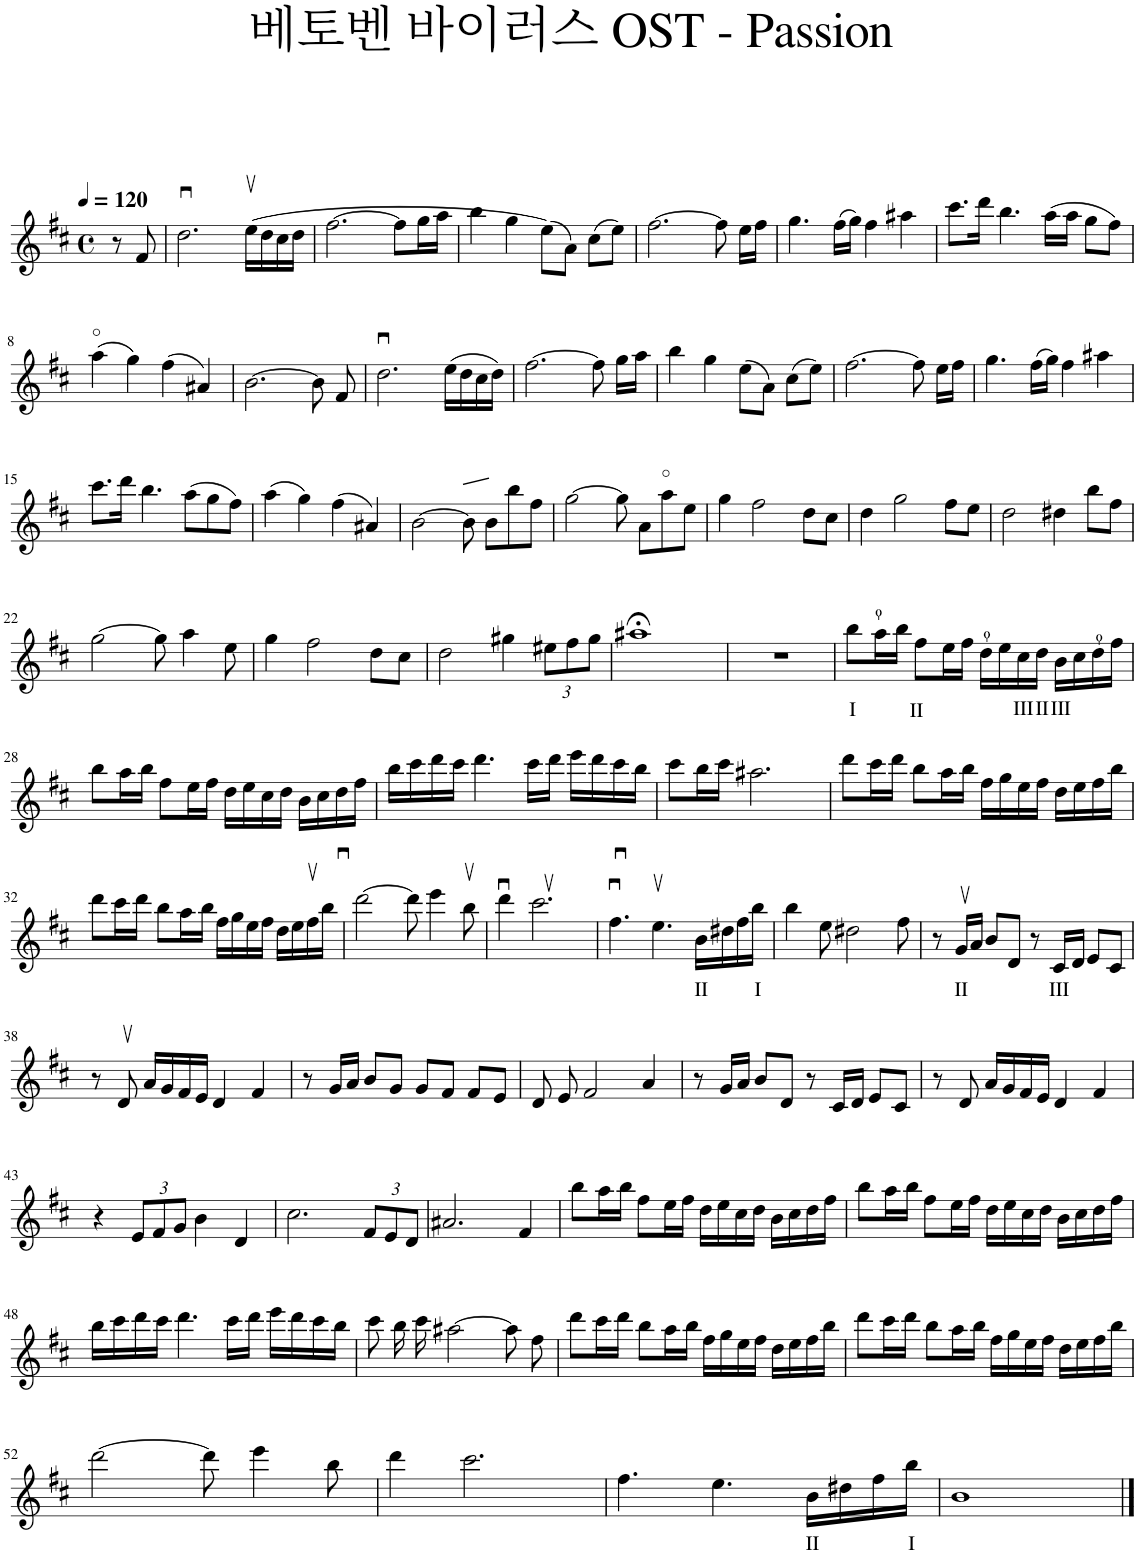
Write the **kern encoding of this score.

**kern	**text
*part1	*part1
*staff1	*staff1
*I"Flute	*
*I'Fl.	*
*clefG2	*
*k[f#c#]	*
*M4/4	*
*met(c)	*
*MM120	*
=1	=1
8r	.
8f#/	.
=2	=2
2.dd\	.
[16ee\LL	.
16dd\	.
16cc#\	.
16dd\JJ	.
=3	=3
[2.ff#\	.
8ff#\L]	.
16gg\L	.
16aa\JJ	.
=4	=4
4bb\	.
4gg\	.
(8ee\L]	.
8a\J)	.
(8cc#\L	.
8ee\J)	.
=5	=5
[2.ff#\	.
8ff#\]	.
16ee\LL	.
16ff#\JJ	.
=6	=6
4.gg\	.
(16ff#\LL	.
16gg\JJ)	.
4ff#\	.
4aa#X\	.
=7	=7
8.ccc#\L	.
16ddd\Jk	.
4.bb\	.
(16aa\LL	.
16aa\JJ	.
8gg\L	.
8ff#\J)	.
!!LO:LB:g=z
=8	=8
(4aa\	.
4gg\)	.
(4ff#\	.
4a#X/)	.
=9	=9
[2.b\	.
8b\]	.
8f#/	.
=10	=10
2.dd\	.
(16ee\LL	.
16dd\	.
16cc#\	.
16dd\JJ)	.
=11	=11
[2.ff#\	.
8ff#\]	.
16gg\LL	.
16aa\JJ	.
=12	=12
4bb\	.
4gg\	.
(8ee\L	.
8a\J)	.
(8cc#\L	.
8ee\J)	.
=13	=13
[2.ff#\	.
8ff#\]	.
16ee\LL	.
16ff#\JJ	.
=14	=14
4.gg\	.
(16ff#\LL	.
16gg\JJ)	.
4ff#\	.
4aa#X\	.
!!LO:LB:g=z
=15	=15
8.ccc#\L	.
16ddd\Jk	.
4.bb\	.
(8aa\L	.
8gg\	.
8ff#\J)	.
=16	=16
(4aa\	.
4gg\)	.
(4ff#\	.
4a#X/)	.
=17	=17
[2b\	.
8b\]	.
8b\L	.
8bb\	.
8ff#\J	.
=18	=18
[2gg\	.
8gg\]	.
8a\L	.
8aa\	.
8ee\J	.
=19	=19
4gg\	.
2ff#\	.
8dd\L	.
8cc#\J	.
=20	=20
4dd\	.
2gg\	.
8ff#\L	.
8ee\J	.
=21	=21
2dd\	.
4dd#X\	.
8bb\L	.
8ff#\J	.
!!LO:LB:g=z
=22	=22
[2gg\	.
8gg\]	.
4aa\	.
8ee\	.
=23	=23
4gg\	.
2ff#\	.
8dd\L	.
8cc#\J	.
=24	=24
2dd\	.
4gg#X\	.
*Xbrackettup	*
12ee#X\L	.
12ff#\	.
12gg#\J	.
=25	=25
1aa#X;<	.
=26	=26
1r	.
=27	=27
!	!LO:LY:b
8bb\L	I
16aa\L	.
16bb\JJ	.
!	!LO:LY:b
8ff#\L	II
16ee\L	.
16ff#\JJ	.
16dd\LL	.
16ee\	.
!	!LO:LY:b
16cc#\	III
!	!LO:LY:b
16dd\JJ	II
!	!LO:LY:b
16b\LL	III
16cc#\	.
16dd\	.
16ff#\JJ	.
!!LO:LB:g=z
=28	=28
8bb\L	.
16aa\L	.
16bb\JJ	.
8ff#\L	.
16ee\L	.
16ff#\JJ	.
16dd\LL	.
16ee\	.
16cc#\	.
16dd\JJ	.
16b\LL	.
16cc#\	.
16dd\	.
16ff#\JJ	.
=29	=29
16bb\LL	.
16ccc#\	.
16ddd\	.
16ccc#\JJ	.
4.ddd\	.
16ccc#\LL	.
16ddd\JJ	.
16eee\LL	.
16ddd\	.
16ccc#\	.
16bb\JJ	.
=30	=30
8ccc#\L	.
16bb\L	.
16ccc#\JJ	.
2.aa#X\	.
=31	=31
8ddd\L	.
16ccc#\L	.
16ddd\JJ	.
8bb\L	.
16aa\L	.
16bb\JJ	.
16ff#\LL	.
16gg\	.
16ee\	.
16ff#\JJ	.
16dd\LL	.
16ee\	.
16ff#\	.
16bb\JJ	.
!!LO:LB:g=z
=32	=32
8ddd\L	.
16ccc#\L	.
16ddd\JJ	.
8bb\L	.
16aa\L	.
16bb\JJ	.
16ff#\LL	.
16gg\	.
16ee\	.
16ff#\JJ	.
16dd\LL	.
16ee\	.
16ff#\	.
16bb\JJ	.
=33	=33
[2ddd\	.
8ddd\]	.
4eee\	.
8bb\	.
=34	=34
4ddd\	.
2.ccc#\	.
=35	=35
4.ff#\	.
4.ee\	.
!	!LO:LY:b
16b\LL	II
16dd#X\	.
16ff#\	.
!	!LO:LY:b
16bb\JJ	I
=36	=36
4bb\	.
8ee\	.
2dd#X\	.
8ff#\	.
=37	=37
8r	.
!	!LO:LY:b
16g/LL	II
16a/JJ	.
8b/L	.
8d/J	.
8r	.
!	!LO:LY:b
16c#/LL	III
16d/JJ	.
8e/L	.
8c#/J	.
!!LO:LB:g=z
=38	=38
8r	.
8d/	.
16a/LL	.
16g/	.
16f#/	.
16e/JJ	.
4d/	.
4f#/	.
=39	=39
8r	.
16g/LL	.
16a/JJ	.
8b/L	.
8g/J	.
8g/L	.
8f#/J	.
8f#/L	.
8e/J	.
=40	=40
8d/	.
8e/	.
2f#/	.
4a/	.
=41	=41
8r	.
16g/LL	.
16a/JJ	.
8b/L	.
8d/J	.
8r	.
16c#/LL	.
16d/JJ	.
8e/L	.
8c#/J	.
=42	=42
8r	.
8d/	.
16a/LL	.
16g/	.
16f#/	.
16e/JJ	.
4d/	.
4f#/	.
!!LO:LB:g=z
=43	=43
4r	.
12e/L	.
12f#/	.
12g/J	.
4b\	.
4d/	.
=44	=44
2.cc#\	.
12f#/L	.
12e/	.
12d/J	.
=45	=45
2.a#X/	.
4f#/	.
=46	=46
8bb\L	.
16aa\L	.
16bb\JJ	.
8ff#\L	.
16ee\L	.
16ff#\JJ	.
16dd\LL	.
16ee\	.
16cc#\	.
16dd\JJ	.
16b\LL	.
16cc#\	.
16dd\	.
16ff#\JJ	.
=47	=47
8bb\L	.
16aa\L	.
16bb\JJ	.
8ff#\L	.
16ee\L	.
16ff#\JJ	.
16dd\LL	.
16ee\	.
16cc#\	.
16dd\JJ	.
16b\LL	.
16cc#\	.
16dd\	.
16ff#\JJ	.
!!LO:LB:g=z
=48	=48
16bb\LL	.
16ccc#\	.
16ddd\	.
16ccc#\JJ	.
4.ddd\	.
16ccc#\LL	.
16ddd\JJ	.
16eee\LL	.
16ddd\	.
16ccc#\	.
16bb\JJ	.
=49	=49
8ccc#\	.
16bb\	.
16ccc#\	.
[2aa#X\	.
8aa#\]	.
8ff#\	.
=50	=50
8ddd\L	.
16ccc#\L	.
16ddd\JJ	.
8bb\L	.
16aa\L	.
16bb\JJ	.
16ff#\LL	.
16gg\	.
16ee\	.
16ff#\JJ	.
16dd\LL	.
16ee\	.
16ff#\	.
16bb\JJ	.
=51	=51
8ddd\L	.
16ccc#\L	.
16ddd\JJ	.
8bb\L	.
16aa\L	.
16bb\JJ	.
16ff#\LL	.
16gg\	.
16ee\	.
16ff#\JJ	.
16dd\LL	.
16ee\	.
16ff#\	.
16bb\JJ	.
!!LO:LB:g=z
=52	=52
[2ddd\	.
8ddd\]	.
4eee\	.
8bb\	.
=53	=53
4ddd\	.
2.ccc#\	.
=54	=54
4.ff#\	.
4.ee\	.
!	!LO:LY:b
16b\LL	II
16dd#X\	.
16ff#\	.
!	!LO:LY:b
16bb\JJ	I
=55	=55
1b	.
==	==
*-	*-
